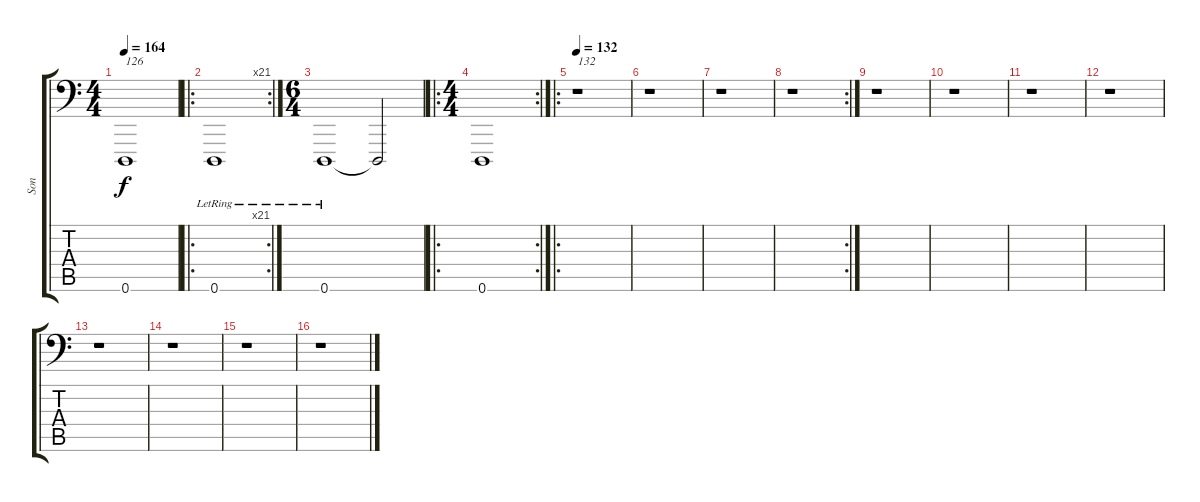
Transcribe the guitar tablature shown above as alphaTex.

\track ("Son" "Son") {instrument synthstrings1}
\staff {score tabs}
\tuning (D3 A2 F2 C2 G1 D1) {hide}
\ts (4 4)
\tempo 164
\tempo 126
\tempo 164
\clef f4
\ks c
0.6.1{txt "126" dy f instrument synthstrings1} |
\ro
\rc 21
0.6{lr}.1 |
\ts (6 4)
0.6{lr}.1 0.6{t}.2 |
\ro
\rc 2
\ts (4 4)
0.6.1 |
\ro
\tempo 132
r.1{txt "132"} |
r.1 |
r.1 |
\rc 2
r.1 |
r.1 |
r.1 |
r.1 |
r.1 |
r.1 |
r.1 |
r.1 |
r.1
